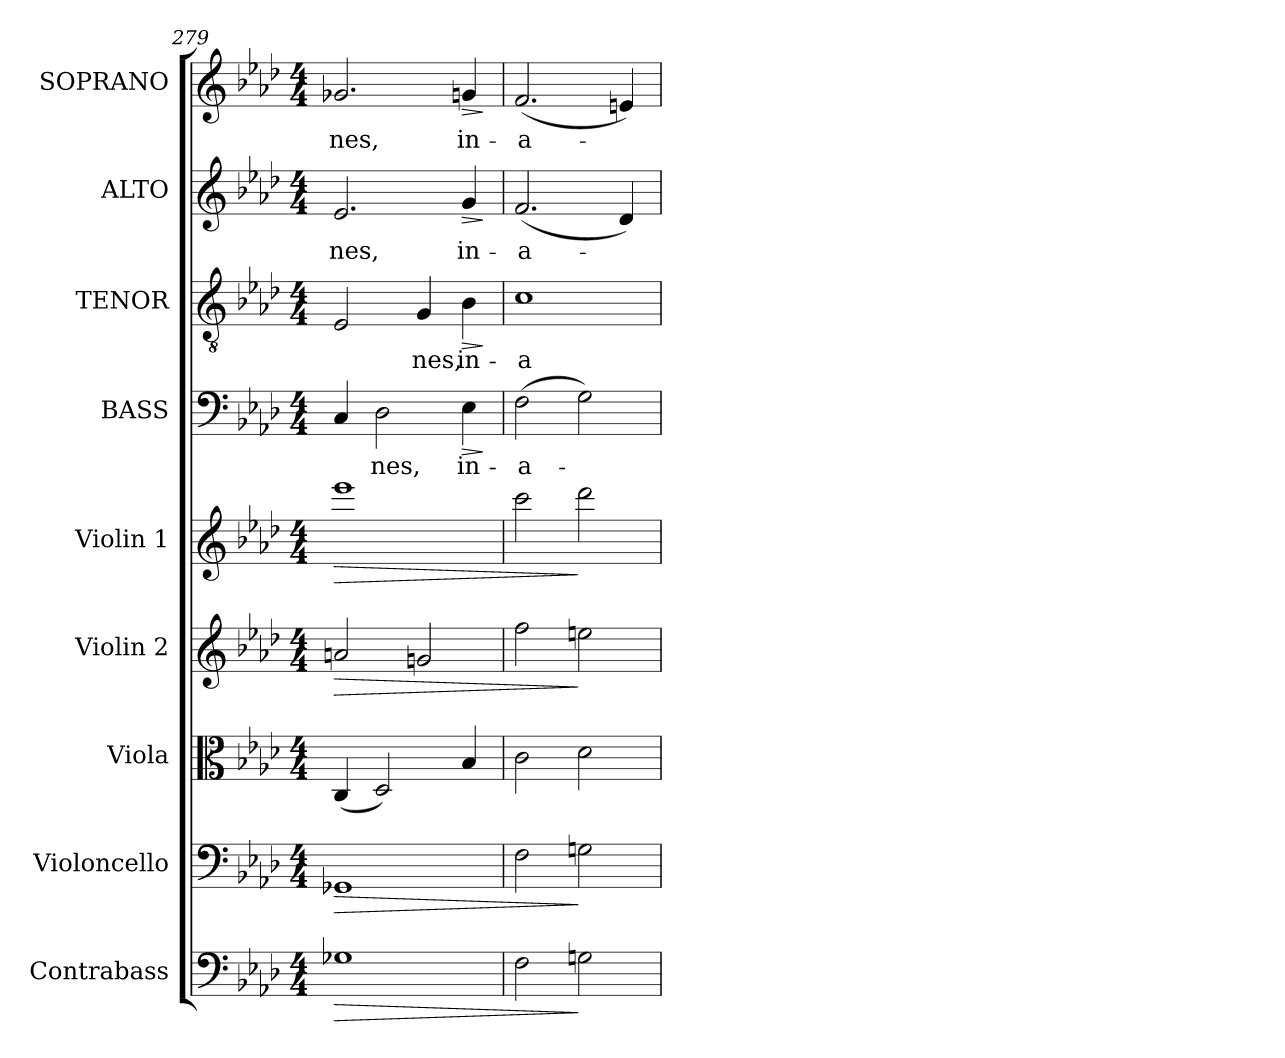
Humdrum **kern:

**kern	**dynam	**kern	**dynam	**kern	**dynam	**kern	**dynam	**kern	**dynam	**kern	**text	**dynam	**kern	**text	**dynam	**kern	**text	**dynam	**kern	**text	**dynam
*part9	*part9	*part8	*part8	*part7	*part7	*part6	*part6	*part5	*part5	*part4	*part4	*part4	*part3	*part3	*part3	*part2	*part2	*part2	*part1	*part1	*part1
*staff9	*staff9	*staff8	*staff8	*staff7	*staff7	*staff6	*staff6	*staff5	*staff5	*staff4	*staff4	*staff4	*staff3	*staff3	*staff3	*staff2	*staff2	*staff2	*staff1	*staff1	*staff1
*I"Contrabass	*	*I"Violoncello	*	*I"Viola	*	*I"Violin 2	*	*I"Violin 1	*	*I"BASS	*	*	*I"TENOR	*	*	*I"ALTO	*	*	*I"SOPRANO	*	*
*I'Cb.	*	*I'Vc.	*	*I'Vla.	*	*I'Vln. 2	*	*I'Vln. 1	*	*I'B.	*	*	*I'T.	*	*	*I'A.	*	*	*I'S.	*	*
*clefF4	*	*clefF4	*	*clefC3	*	*clefG2	*	*clefG2	*	*clefF4	*	*	*clefGv2	*	*	*clefG2	*	*	*clefG2	*	*
*ITrd7c12	*	*	*	*	*	*	*	*	*	*	*	*	*ITrd7c12	*	*	*	*	*	*	*	*
*k[b-e-a-d-]	*	*k[b-e-a-d-]	*	*k[b-e-a-d-]	*	*k[b-e-a-d-]	*	*k[b-e-a-d-]	*	*k[b-e-a-d-]	*	*	*k[b-e-a-d-]	*	*	*k[b-e-a-d-]	*	*	*k[b-e-a-d-]	*	*
*A-:	*	*A-:	*	*A-:	*	*A-:	*	*A-:	*	*A-:	*	*	*A-:	*	*	*A-:	*	*	*A-:	*	*
*M4/4	*	*M4/4	*	*M4/4	*	*M4/4	*	*M4/4	*	*M4/4	*	*	*M4/4	*	*	*M4/4	*	*	*M4/4	*	*
=279	=279	=279	=279	=279	=279	=279	=279	=279	=279	=279	=279	=279	=279	=279	=279	=279	=279	=279	=279	=279	=279
!	!LO:HP:b	!	!LO:HP:b	!	!LO:HP:b	!	!LO:HP:b	!	!LO:HP:b	!	!	!	!	!	!	!	!	!	!	!	!
*	*	*	*	*^	*	*	*	*^	*	*	*	*	*	*	*	*	*	*	*	*	*
!	!	!	!	!	!	!	!	!	!	!	!	!	!	!	!	!	!	!	!LO:LY:b:color=#000000	!	!	!	!
!	!	!	!	!	!	!	!	!	!	!	!	!	!	!	!	!	!	!	!	!	!	!LO:LY:b:color=#000000	!
1GG-Xi	>	1GG-Xi	>	(4Ci/	1ryy	>	2ani/	>	1eee-i	2ryy	>	4Ci/	.	.	2EE-i/	.	.	2.e-i/	-nes,	.	2.g-Xi/	-nes,	.
!	!	!	!	!	!	!	!	!	!	!	!	!	!LO:LY:b:color=#000000	!	!	!	!	!	!	!	!	!	!
.	.	.	.	2D-i/)	.	.	.	.	.	.	.	2D-i\	-nes,	.	.	.	.	.	.	.	.	.	.
!	!	!	!	!	!	!	!	!	!	!	!	!	!	!	!	!LO:LY:b:color=#000000	!	!	!	!	!	!	!
.	.	.	.	.	.	.	2gni/	.	.	2ryy	.	.	.	.	4GGi/	-nes,	.	.	.	.	.	.	.
!	!	!	!	!	!	!	!	!	!	!	!	!	!LO:LY:b:color=#000000	!LO:HP:b	!	!	!	!	!	!	!	!	!
!	!	!	!	!	!	!	!	!	!	!	!	!	!	!	!	!LO:LY:b:color=#000000	!LO:HP:b	!	!	!	!	!	!
!	!	!	!	!	!	!	!	!	!	!	!	!	!	!	!	!	!	!	!LO:LY:b:color=#000000	!LO:HP:b	!	!	!
!	!	!	!	!	!	!	!	!	!	!	!	!	!	!	!	!	!	!	!	!	!	!LO:LY:b:color=#000000	!LO:HP:b
.	.	.	.	4B-i/	.	.	.	.	.	.	.	4E-i\	in-	>	4BB-i\	in-	>	4gi/	in-	>	4gni/	in-	>
*	*	*	*	*v	*v	*	*	*	*v	*v	*	*	*	*	*	*	*	*	*	*	*	*	*
.	.	.	.	.	.	.	.	.	.	.	.	]	.	.	]	.	.	]	.	.	]
=280	=280	=280	=280	=280	=280	=280	=280	=280	=280	=280	=280	=280	=280	=280	=280	=280	=280	=280	=280	=280	=280
!	!	!	!	!	!	!	!	!	!	!	!LO:LY:b:color=#000000	!	!	!	!	!	!	!	!	!	!
!	!	!	!	!	!	!	!	!	!	!	!	!	!	!LO:LY:b:color=#000000	!	!	!	!	!	!	!
!	!	!	!	!	!	!	!	!	!	!	!	!	!	!	!	!	!LO:LY:b:color=#000000	!	!	!	!
!	!	!	!	!	!	!	!	!	!	!	!	!	!	!	!	!	!	!	!	!LO:LY:b:color=#000000	!
2FFi\	.	2Fi\	.	2ci\	.	2ffi\	.	2ccci\	.	(2Fi\	-a-	.	1Ci	-a-	.	(2.fi/	-a-	.	(2.fi/	-a-	.
2GGni\	]	2Gni\	]	2d-i\	]	2eeni\	]	2ddd-i\	]	2Gi\)	.	.	.	.	.	.	.	.	.	.	.
.	.	.	.	.	.	.	.	.	.	.	.	.	.	.	.	4d-i/)	.	.	4eni/)	.	.
=	=	=	=	=	=	=	=	=	=	=	=	=	=	=	=	=	=	=	=	=	=
*-	*-	*-	*-	*-	*-	*-	*-	*-	*-	*-	*-	*-	*-	*-	*-	*-	*-	*-	*-	*-	*-
